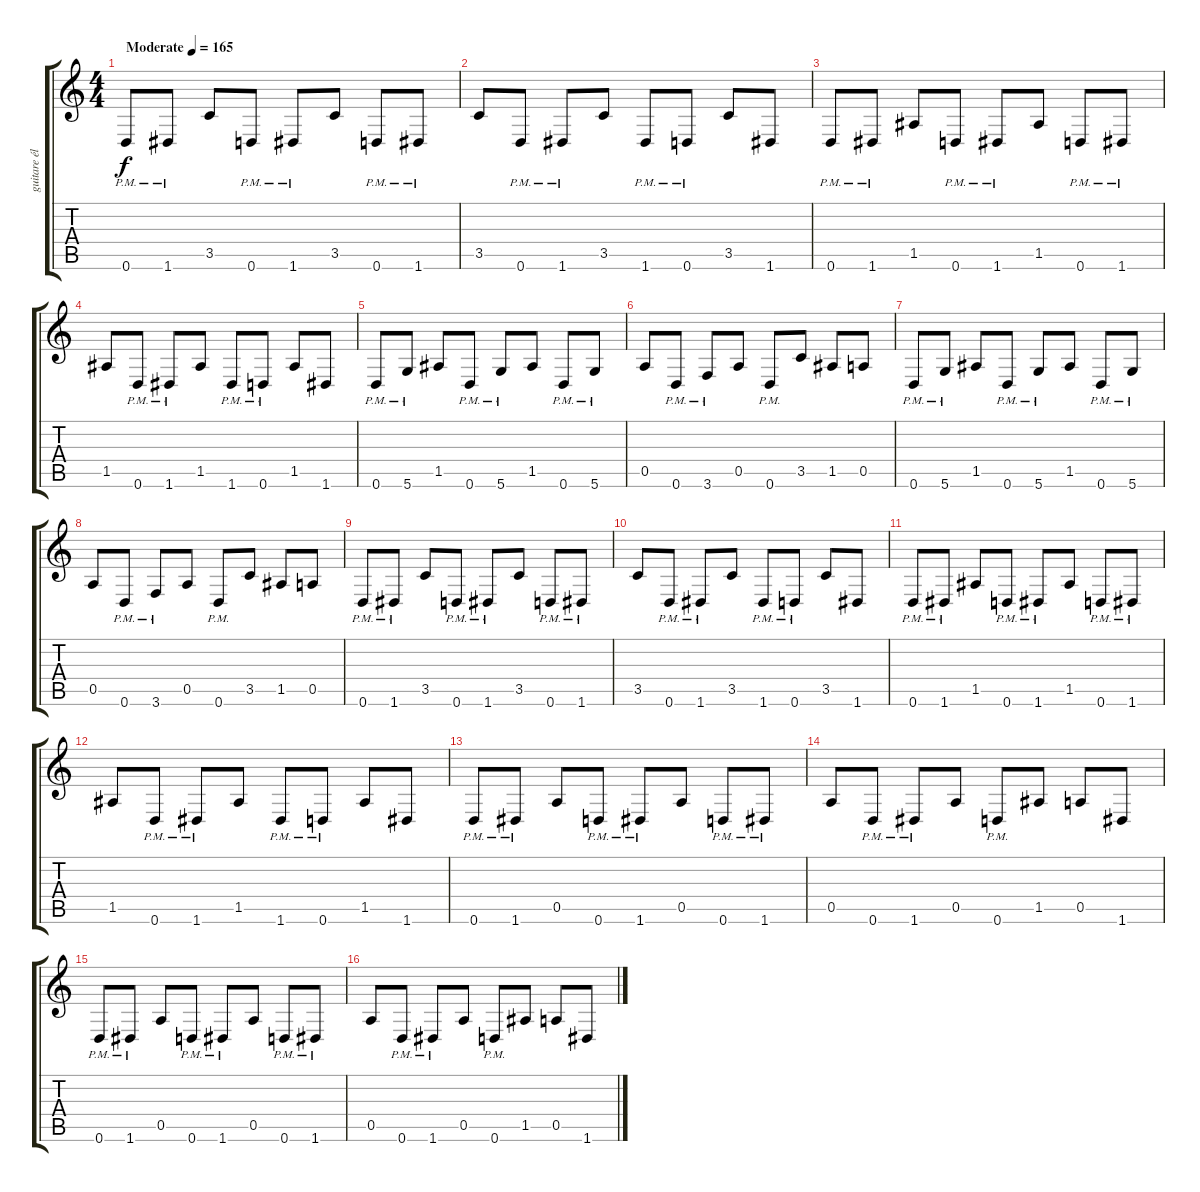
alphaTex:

\track ("guitare éléctrique" "guitare él") {instrument distortionguitar}
\staff {score tabs}
\tuning (E4 B3 G3 D3 A2 D2) {hide}
\ts (4 4)
\tempo (165 "Moderate")
\clef g2
\ks c
0.6{pm}.8{dy f instrument distortionguitar} 1.6{pm}.8 3.5.8 0.6{pm}.8 1.6{pm}.8 3.5.8 0.6{pm}.8 1.6{pm}.8 |
3.5.8 0.6{pm}.8 1.6{pm}.8 3.5.8 1.6{pm}.8 0.6{pm}.8 3.5.8 1.6.8 |
0.6{pm}.8 1.6{pm}.8 1.5.8 0.6{pm}.8 1.6{pm}.8 1.5.8 0.6{pm}.8 1.6{pm}.8 |
1.5.8 0.6{pm}.8 1.6{pm}.8 1.5.8 1.6{pm}.8 0.6{pm}.8 1.5.8 1.6.8 |
0.6{pm}.8 5.6{pm}.8 1.5.8 0.6{pm}.8 5.6{pm}.8 1.5.8 0.6{pm}.8 5.6{pm}.8 |
0.5.8 0.6{pm}.8 3.6{pm}.8 0.5.8 0.6{pm}.8 3.5.8 1.5.8 0.5.8 |
0.6{pm}.8 5.6{pm}.8 1.5.8 0.6{pm}.8 5.6{pm}.8 1.5.8 0.6{pm}.8 5.6{pm}.8 |
0.5.8 0.6{pm}.8 3.6{pm}.8 0.5.8 0.6{pm}.8 3.5.8 1.5.8 0.5.8 |
0.6{pm}.8 1.6{pm}.8 3.5.8 0.6{pm}.8 1.6{pm}.8 3.5.8 0.6{pm}.8 1.6{pm}.8 |
3.5.8 0.6{pm}.8 1.6{pm}.8 3.5.8 1.6{pm}.8 0.6{pm}.8 3.5.8 1.6.8 |
0.6{pm}.8 1.6{pm}.8 1.5.8 0.6{pm}.8 1.6{pm}.8 1.5.8 0.6{pm}.8 1.6{pm}.8 |
1.5.8 0.6{pm}.8 1.6{pm}.8 1.5.8 1.6{pm}.8 0.6{pm}.8 1.5.8 1.6.8 |
0.6{pm}.8 1.6{pm}.8 0.5.8 0.6{pm}.8 1.6{pm}.8 0.5.8 0.6{pm}.8 1.6{pm}.8 |
0.5.8 0.6{pm}.8 1.6{pm}.8 0.5.8 0.6{pm}.8 1.5.8 0.5.8 1.6.8 |
0.6{pm}.8 1.6{pm}.8 0.5.8 0.6{pm}.8 1.6{pm}.8 0.5.8 0.6{pm}.8 1.6{pm}.8 |
0.5.8 0.6{pm}.8 1.6{pm}.8 0.5.8 0.6{pm}.8 1.5.8 0.5.8 1.6.8
